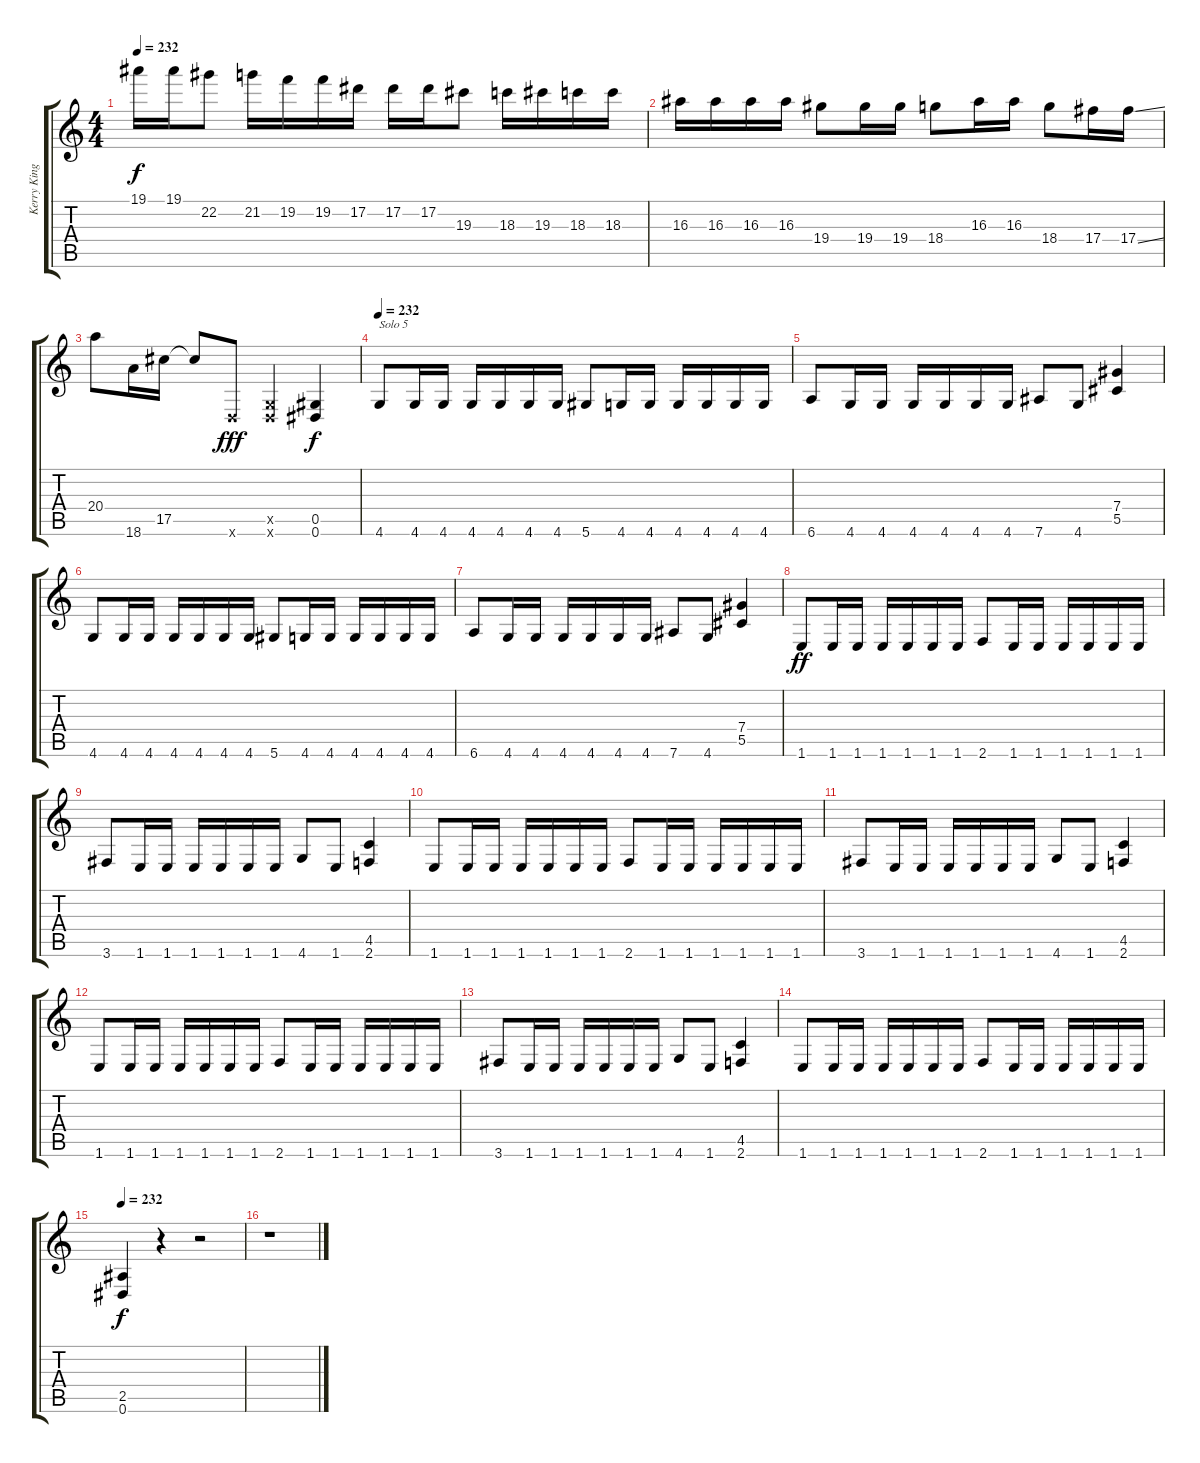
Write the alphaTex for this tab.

\track ("Kerry King" "Kerry King") {instrument distortionguitar}
\staff {score tabs}
\tuning (Eb4 Bb3 Gb3 Db3 Ab2 Eb2) {hide}
\ts (4 4)
\tempo 232
\clef g2
\ks c
19.1.16{dy f} 19.1.16 22.2.8 21.2.16 19.2.16 19.2.16 17.2.16 17.2.16 17.2.16 19.3.8 18.3.16 19.3.16 18.3.16 18.3.16 |
16.3.16 16.3.16 16.3.16 16.3.16 19.4.8 19.4.16 19.4.16 18.4.8 16.3.16 16.3.16 18.4.8 17.4.16 17.4{ss}.16 |
20.4.8 18.6.16 17.5.16 17.5{t}.8 -1.6{x}.8{dy fff} (-1.5{x} -1.6{x}).4 (0.5 0.6).4{dy f} |
\tempo 232
4.6.8{txt "Solo 5" volume 14} 4.6.16 4.6.16 4.6.16 4.6.16 4.6.16 4.6.16 5.6.8 4.6.16 4.6.16 4.6.16 4.6.16 4.6.16 4.6.16 |
6.6.8 4.6.16 4.6.16 4.6.16 4.6.16 4.6.16 4.6.16 7.6.8 4.6.8 (7.4 5.5).4 |
4.6.8 4.6.16 4.6.16 4.6.16 4.6.16 4.6.16 4.6.16 5.6.8 4.6.16 4.6.16 4.6.16 4.6.16 4.6.16 4.6.16 |
6.6.8 4.6.16 4.6.16 4.6.16 4.6.16 4.6.16 4.6.16 7.6.8 4.6.8 (7.4 5.5).4 |
1.6.8{dy ff} 1.6.16 1.6.16 1.6.16 1.6.16 1.6.16 1.6.16 2.6.8 1.6.16 1.6.16 1.6.16 1.6.16 1.6.16 1.6.16 |
3.6.8 1.6.16 1.6.16 1.6.16 1.6.16 1.6.16 1.6.16 4.6.8 1.6.8 (4.5 2.6).4 |
1.6.8 1.6.16 1.6.16 1.6.16 1.6.16 1.6.16 1.6.16 2.6.8 1.6.16 1.6.16 1.6.16 1.6.16 1.6.16 1.6.16 |
3.6.8 1.6.16 1.6.16 1.6.16 1.6.16 1.6.16 1.6.16 4.6.8 1.6.8 (4.5 2.6).4 |
1.6.8 1.6.16 1.6.16 1.6.16 1.6.16 1.6.16 1.6.16 2.6.8 1.6.16 1.6.16 1.6.16 1.6.16 1.6.16 1.6.16 |
3.6.8 1.6.16 1.6.16 1.6.16 1.6.16 1.6.16 1.6.16 4.6.8 1.6.8 (4.5 2.6).4 |
1.6.8 1.6.16 1.6.16 1.6.16 1.6.16 1.6.16 1.6.16 2.6.8 1.6.16 1.6.16 1.6.16 1.6.16 1.6.16 1.6.16 |
\tempo 232
(2.5 0.6).4{dy f volume 14} r.4 r.2 |
r.1
